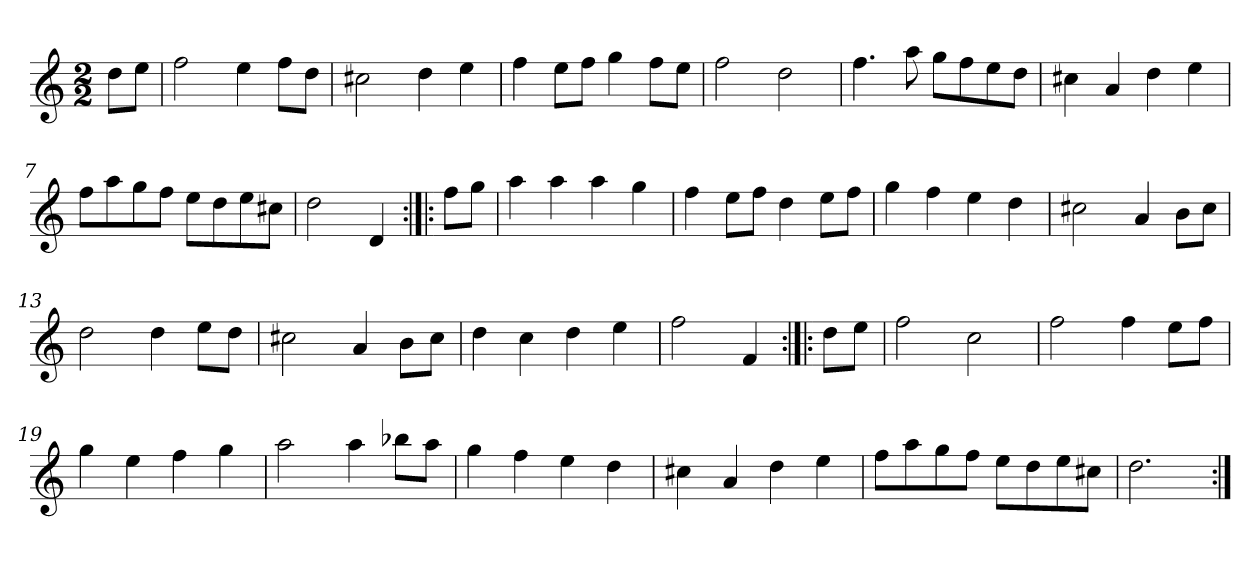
**kern
*part1
*staff1
*clefG2
*k[]
*D:dor
*M2/2
*MM120
=
8dd\L
8ee\J
=1
2ff
4ee
8ff\L
8dd\J
=2
2cc#X
4dd
4ee
=3
4ff
8ee\L
8ff\J
4gg
8ff\L
8ee\J
=4
2ff
2dd
=5
4.ff
8aa
8gg\L
8ff\
8ee\
8dd\J
=6
4cc#X
4a
4dd
4ee
=7
8ff\L
8aa\
8gg\
8ff\J
8ee\L
8dd\
8ee\
8cc#X\J
=8
2dd
4d
=:|!|:
8ff\L
8gg\J
=9
4aa
4aa
4aa
4gg
=10
4ff
8ee\L
8ff\J
4dd
8ee\L
8ff\J
=11
4gg
4ff
4ee
4dd
=12
2cc#X
4a
8b\L
8cc#\J
=13
2dd
4dd
8ee\L
8dd\J
=14
2cc#X
4a
8b\L
8cc#\J
=15
4dd
4cc
4dd
4ee
=16
2ff
4f
=:|!|:
8dd\L
8ee\J
=17
2ff
2cc
=18
2ff
4ff
8ee\L
8ff\J
=19
4gg
4ee
4ff
4gg
=20
2aa
4aa
8bb-X\L
8aa\J
=21
4gg
4ff
4ee
4dd
=22
4cc#X
4a
4dd
4ee
=23
8ff\L
8aa\
8gg\
8ff\J
8ee\L
8dd\
8ee\
8cc#X\J
=24
2.dd
=:|!
*-
